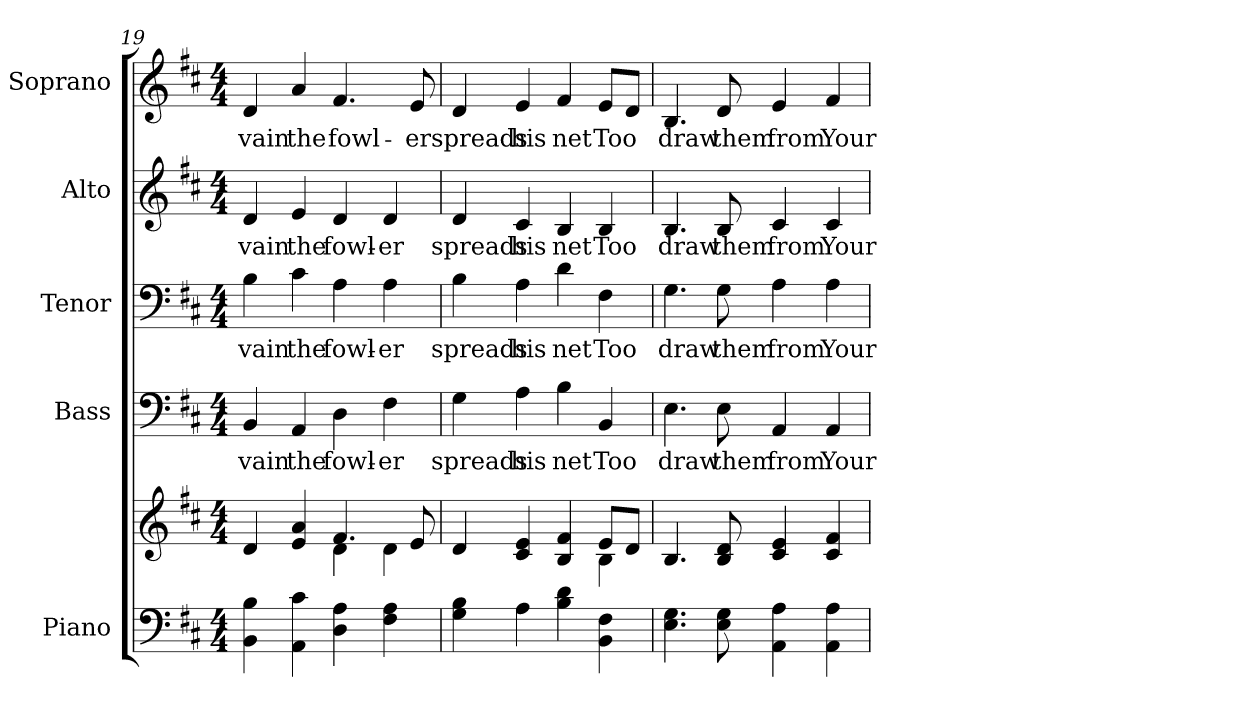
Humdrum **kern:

**kern	**kern	**kern	**text	**kern	**text	**kern	**text	**kern	**text
*part5	*part5	*part4	*part4	*part3	*part3	*part2	*part2	*part1	*part1
*staff6	*staff5	*staff4	*staff4	*staff3	*staff3	*staff2	*staff2	*staff1	*staff1
*I"Piano	*	*I"Bass	*	*I"Tenor	*	*I"Alto	*	*I"Soprano	*
*I'Pno.	*	*I'B.	*	*I'T.	*	*I'A.	*	*I'S.	*
*clefF4	*clefG2	*clefF4	*	*clefF4	*	*clefG2	*	*clefG2	*
*k[f#c#]	*k[f#c#]	*k[f#c#]	*	*k[f#c#]	*	*k[f#c#]	*	*k[f#c#]	*
*D:	*D:	*D:	*	*D:	*	*D:	*	*D:	*
*M4/4	*M4/4	*M4/4	*	*M4/4	*	*M4/4	*	*M4/4	*
=19	=19	=19	=19	=19	=19	=19	=19	=19	=19
*	*^	*	*	*	*	*	*	*	*
!	!	!	!	!LO:LY:b:color=#000000	!	!	!	!	!	!
!	!	!	!	!	!	!LO:LY:b:color=#000000	!	!	!	!
!	!	!	!	!	!	!	!	!LO:LY:b:color=#000000	!	!
!	!	!	!	!	!	!	!	!	!	!LO:LY:b:color=#000000
4BBi\ 4Bi	4di/	2ryy	4BBi/	vain	4Bi\	vain	4di/	vain	4di/	vain
!	!	!	!	!LO:LY:b:color=#000000	!	!	!	!	!	!
!	!	!	!	!	!	!LO:LY:b:color=#000000	!	!	!	!
!	!	!	!	!	!	!	!	!LO:LY:b:color=#000000	!	!
!	!	!	!	!	!	!	!	!	!	!LO:LY:b:color=#000000
4AAi\ 4c#i	4ei/ 4ai	.	4AAi/	the	4c#i\	the	4ei/	the	4ai/	the
!	!	!	!	!LO:LY:b:color=#000000	!	!	!	!	!	!
!	!	!	!	!	!	!LO:LY:b:color=#000000	!	!	!	!
!	!	!	!	!	!	!	!	!LO:LY:b:color=#000000	!	!
!	!	!	!	!	!	!	!	!	!	!LO:LY:b:color=#000000
4Di\ 4Ai	4.f#i/	4di\	4Di\	fowl-	4Ai\	fowl-	4di/	fowl-	4.f#i/	fowl-
!	!	!	!	!LO:LY:b:color=#000000	!	!	!	!	!	!
!	!	!	!	!	!	!LO:LY:b:color=#000000	!	!	!	!
!	!	!	!	!	!	!	!	!LO:LY:b:color=#000000	!	!
4F#i\ 4Ai	.	4di\	4F#i\	-er	4Ai\	-er	4di/	-er	.	.
!	!	!	!	!	!	!	!	!	!	!LO:LY:b:color=#000000
.	8ei/	.	.	.	.	.	.	.	8ei/	-er
=20	=20	=20	=20	=20	=20	=20	=20	=20	=20	=20
!	!	!	!	!LO:LY:b:color=#000000	!	!	!	!	!	!
!	!	!	!	!	!	!LO:LY:b:color=#000000	!	!	!	!
!	!	!	!	!	!	!	!	!LO:LY:b:color=#000000	!	!
!	!	!	!	!	!	!	!	!	!	!LO:LY:b:color=#000000
4Gi\ 4Bi	4di/	2ryy	4Gi\	spreads	4Bi\	spreads	4di/	spreads	4di/	spreads
!	!	!	!	!LO:LY:b:color=#000000	!	!	!	!	!	!
!	!	!	!	!	!	!LO:LY:b:color=#000000	!	!	!	!
!	!	!	!	!	!	!	!	!LO:LY:b:color=#000000	!	!
!	!	!	!	!	!	!	!	!	!	!LO:LY:b:color=#000000
4Ai\	4c#i/ 4ei	.	4Ai\	his	4Ai\	his	4c#i/	his	4ei/	his
!	!	!	!	!LO:LY:b:color=#000000	!	!	!	!	!	!
!	!	!	!	!	!	!LO:LY:b:color=#000000	!	!	!	!
!	!	!	!	!	!	!	!	!LO:LY:b:color=#000000	!	!
!	!	!	!	!	!	!	!	!	!	!LO:LY:b:color=#000000
4Bi\ 4di	4Bi/ 4f#i	4ryy	4Bi\	net	4di\	net	4Bi/	net	4f#i/	net
!	!	!	!	!LO:LY:b:color=#000000	!	!	!	!	!	!
!	!	!	!	!	!	!LO:LY:b:color=#000000	!	!	!	!
!	!	!	!	!	!	!	!	!LO:LY:b:color=#000000	!	!
!	!	!	!	!	!	!	!	!	!	!LO:LY:b:color=#000000
4BBi\ 4F#i	8ei/L	4Bi\	4BBi/	Too	4F#i\	Too	4Bi/	Too	8ei/L	Too
.	8di/J	.	.	.	.	.	.	.	8di/J	.
*	*v	*v	*	*	*	*	*	*	*	*
=21	=21	=21	=21	=21	=21	=21	=21	=21	=21
!	!	!	!LO:LY:b:color=#000000	!	!	!	!	!	!
!	!	!	!	!	!LO:LY:b:color=#000000	!	!	!	!
!	!	!	!	!	!	!	!LO:LY:b:color=#000000	!	!
!	!	!	!	!	!	!	!	!	!LO:LY:b:color=#000000
4.Ei\ 4.Gi	4.Bi/	4.Ei\	draw	4.Gi\	draw	4.Bi/	draw	4.Bi/	draw
!	!	!	!LO:LY:b:color=#000000	!	!	!	!	!	!
!	!	!	!	!	!LO:LY:b:color=#000000	!	!	!	!
!	!	!	!	!	!	!	!LO:LY:b:color=#000000	!	!
!	!	!	!	!	!	!	!	!	!LO:LY:b:color=#000000
8Ei\ 8Gi	8Bi/ 8di	8Ei\	them	8Gi\	them	8Bi/	them	8di/	them
!	!	!	!LO:LY:b:color=#000000	!	!	!	!	!	!
!	!	!	!	!	!LO:LY:b:color=#000000	!	!	!	!
!	!	!	!	!	!	!	!LO:LY:b:color=#000000	!	!
!	!	!	!	!	!	!	!	!	!LO:LY:b:color=#000000
4AAi\ 4Ai	4c#i/ 4ei	4AAi/	from	4Ai\	from	4c#i/	from	4ei/	from
!	!	!	!LO:LY:b:color=#000000	!	!	!	!	!	!
!	!	!	!	!	!LO:LY:b:color=#000000	!	!	!	!
!	!	!	!	!	!	!	!LO:LY:b:color=#000000	!	!
!	!	!	!	!	!	!	!	!	!LO:LY:b:color=#000000
4AAi\ 4Ai	4c#i/ 4f#i	4AAi/	Your	4Ai\	Your	4c#i/	Your	4f#i/	Your
=	=	=	=	=	=	=	=	=	=
*-	*-	*-	*-	*-	*-	*-	*-	*-	*-
